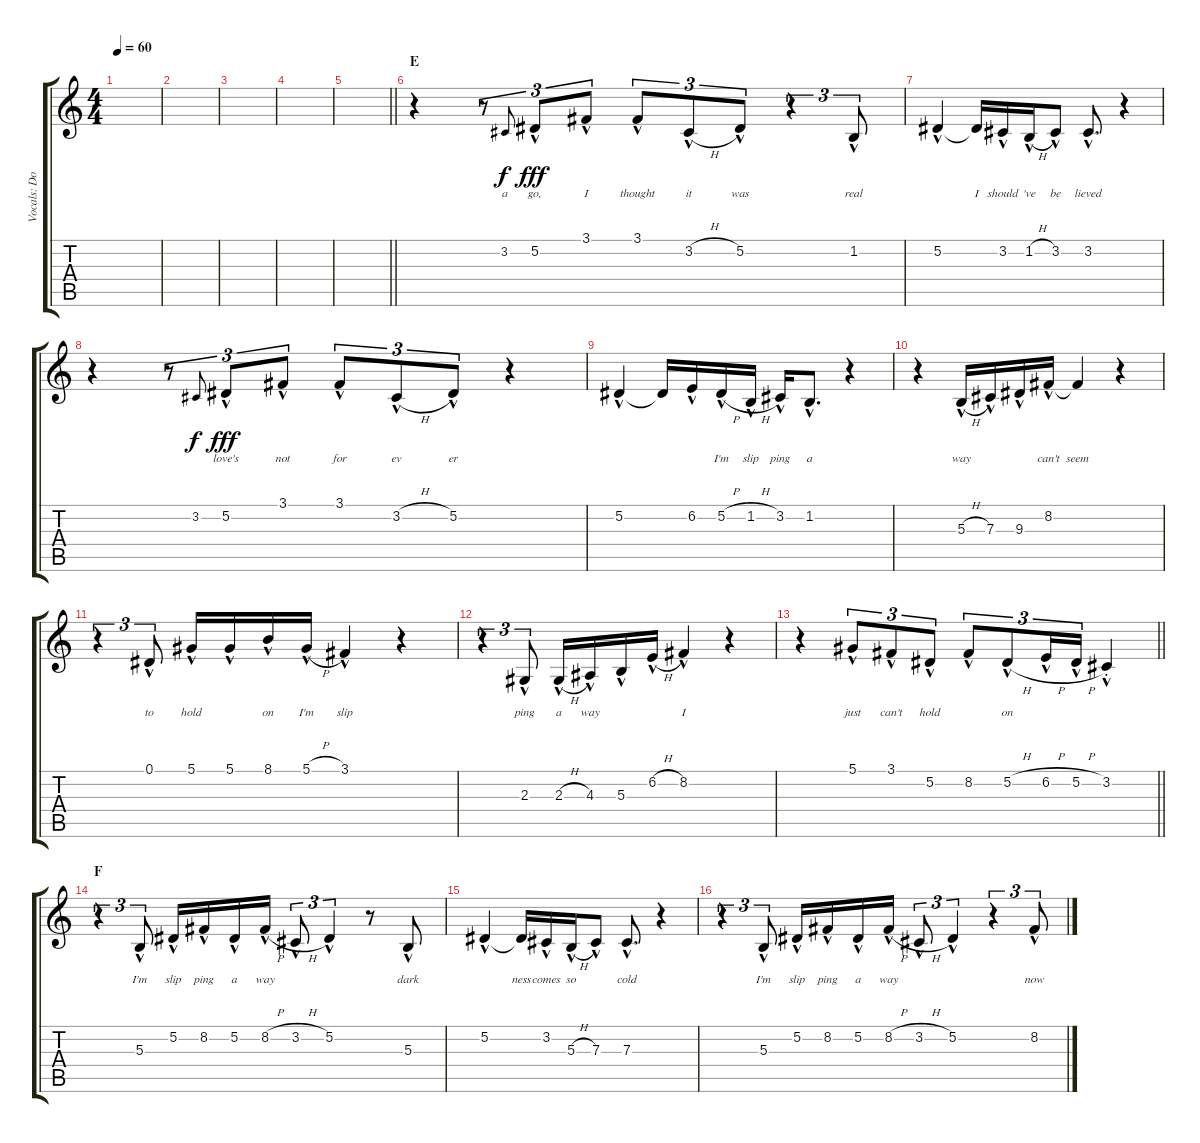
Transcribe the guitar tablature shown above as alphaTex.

\track ("Vocals: Don" "Vocals: Do") {instrument lead2sawtooth}
\staff {score tabs}
\tuning (Eb4 Bb3 Gb3 Db3 Ab2 Eb2) {hide}
\ts (4 4)
\tempo 60
\clef g2
\ks c
|
|
|
|
\barLineRight lightlight
|
\section ("" "E")
r.4 r.8{tu (3 2)} 3.2.8{lyrics (0 "a") lyrics (1 "") lyrics (2 "") lyrics (3 "") lyrics (4 "") gr onbeat dy f} 5.2{hac}.8{tu (3 2) lyrics (0 "go,") lyrics (1 "") lyrics (2 "") lyrics (3 "") lyrics (4 "") dy fff} 3.1{hac}.8{tu (3 2) lyrics (0 "I") lyrics (1 "") lyrics (2 "") lyrics (3 "") lyrics (4 "")} 3.1{hac}.8{tu (3 2) lyrics (0 "thought") lyrics (1 "") lyrics (2 "") lyrics (3 "") lyrics (4 "")} 3.2{h hac}.8{tu (3 2) lyrics (0 "it") lyrics (1 "") lyrics (2 "") lyrics (3 "") lyrics (4 "")} 5.2{hac}.8{tu (3 2) lyrics (0 "was") lyrics (1 "") lyrics (2 "") lyrics (3 "") lyrics (4 "")} r.4{tu (3 2)} 1.2{hac}.8{tu (3 2) lyrics (0 "real") lyrics (1 "") lyrics (2 "") lyrics (3 "") lyrics (4 "")} |
5.2{hac}.4{lyrics (0 "") lyrics (1 "") lyrics (2 "") lyrics (3 "") lyrics (4 "")} 5.2{t}.16{lyrics (0 "I") lyrics (1 "") lyrics (2 "") lyrics (3 "") lyrics (4 "")} 3.2{hac}.16{lyrics (0 "should") lyrics (1 "") lyrics (2 "") lyrics (3 "") lyrics (4 "")} 1.2{h hac}.16{lyrics (0 "'ve") lyrics (1 "") lyrics (2 "") lyrics (3 "") lyrics (4 "")} 3.2{hac}.8{lyrics (0 "be") lyrics (1 "") lyrics (2 "") lyrics (3 "") lyrics (4 "")} 3.2{hac}.8{d lyrics (0 "lieved") lyrics (1 "") lyrics (2 "") lyrics (3 "") lyrics (4 "")} r.4 |
r.4 r.8{tu (3 2)} 3.2.8{lyrics (0 "") lyrics (1 "") lyrics (2 "") lyrics (3 "") lyrics (4 "") gr onbeat dy f} 5.2{hac}.8{tu (3 2) lyrics (0 "love's") lyrics (1 "") lyrics (2 "") lyrics (3 "") lyrics (4 "") dy fff} 3.1{hac}.8{tu (3 2) lyrics (0 "not") lyrics (1 "") lyrics (2 "") lyrics (3 "") lyrics (4 "")} 3.1{hac}.8{tu (3 2) lyrics (0 "for") lyrics (1 "") lyrics (2 "") lyrics (3 "") lyrics (4 "")} 3.2{h hac}.8{tu (3 2) lyrics (0 "ev") lyrics (1 "") lyrics (2 "") lyrics (3 "") lyrics (4 "")} 5.2{hac}.8{tu (3 2) lyrics (0 "er") lyrics (1 "") lyrics (2 "") lyrics (3 "") lyrics (4 "")} r.4 |
5.2{hac}.4{lyrics (0 "") lyrics (1 "") lyrics (2 "") lyrics (3 "") lyrics (4 "")} 5.2{t}.16{lyrics (0 "") lyrics (1 "") lyrics (2 "") lyrics (3 "") lyrics (4 "")} 6.2{hac}.16{lyrics (0 "") lyrics (1 "") lyrics (2 "") lyrics (3 "") lyrics (4 "")} 5.2{h hac}.16{lyrics (0 "I'm") lyrics (1 "") lyrics (2 "") lyrics (3 "") lyrics (4 "")} 1.2{h hac}.16{lyrics (0 "slip") lyrics (1 "") lyrics (2 "") lyrics (3 "") lyrics (4 "")} 3.2{hac}.16{lyrics (0 "ping") lyrics (1 "") lyrics (2 "") lyrics (3 "") lyrics (4 "")} 1.2{hac}.8{d lyrics (0 "a") lyrics (1 "") lyrics (2 "") lyrics (3 "") lyrics (4 "")} r.4 |
r.4 5.3{h hac}.16{lyrics (0 "way") lyrics (1 "") lyrics (2 "") lyrics (3 "") lyrics (4 "")} 7.3{hac}.16{lyrics (0 "") lyrics (1 "") lyrics (2 "") lyrics (3 "") lyrics (4 "")} 9.3{hac}.16{lyrics (0 "") lyrics (1 "") lyrics (2 "") lyrics (3 "") lyrics (4 "")} 8.2{hac}.16{lyrics (0 "can't") lyrics (1 "") lyrics (2 "") lyrics (3 "") lyrics (4 "")} 8.2{t}.4{lyrics (0 "seem") lyrics (1 "") lyrics (2 "") lyrics (3 "") lyrics (4 "")} r.4 |
r.4{tu (3 2)} 0.1{hac}.8{tu (3 2) lyrics (0 "to") lyrics (1 "") lyrics (2 "") lyrics (3 "") lyrics (4 "")} 5.1{hac}.16{lyrics (0 "hold") lyrics (1 "") lyrics (2 "") lyrics (3 "") lyrics (4 "")} 5.1{hac}.16{lyrics (0 "") lyrics (1 "") lyrics (2 "") lyrics (3 "") lyrics (4 "")} 8.1{hac}.16{lyrics (0 "on") lyrics (1 "") lyrics (2 "") lyrics (3 "") lyrics (4 "")} 5.1{h hac}.16{lyrics (0 "I'm") lyrics (1 "") lyrics (2 "") lyrics (3 "") lyrics (4 "")} 3.1{hac}.4{lyrics (0 "slip") lyrics (1 "") lyrics (2 "") lyrics (3 "") lyrics (4 "")} r.4 |
r.4{tu (3 2)} 2.3{hac}.8{tu (3 2) lyrics (0 "ping") lyrics (1 "") lyrics (2 "") lyrics (3 "") lyrics (4 "")} 2.3{h hac}.16{lyrics (0 "a") lyrics (1 "") lyrics (2 "") lyrics (3 "") lyrics (4 "")} 4.3{hac}.16{lyrics (0 "way") lyrics (1 "") lyrics (2 "") lyrics (3 "") lyrics (4 "")} 5.3{hac}.16{lyrics (0 "") lyrics (1 "") lyrics (2 "") lyrics (3 "") lyrics (4 "")} 6.2{h hac}.16{lyrics (0 "") lyrics (1 "") lyrics (2 "") lyrics (3 "") lyrics (4 "")} 8.2{hac}.4{lyrics (0 "I") lyrics (1 "") lyrics (2 "") lyrics (3 "") lyrics (4 "")} r.4 |
\barLineRight lightlight
r.4 5.1{hac}.8{tu (3 2) lyrics (0 "just") lyrics (1 "") lyrics (2 "") lyrics (3 "") lyrics (4 "")} 3.1{hac}.8{tu (3 2) lyrics (0 "can't") lyrics (1 "") lyrics (2 "") lyrics (3 "") lyrics (4 "")} 5.2{hac}.8{tu (3 2) lyrics (0 "hold") lyrics (1 "") lyrics (2 "") lyrics (3 "") lyrics (4 "")} 8.2{hac}.8{tu (3 2) lyrics (0 "") lyrics (1 "") lyrics (2 "") lyrics (3 "") lyrics (4 "")} 5.2{h hac}.8{tu (3 2) lyrics (0 "on") lyrics (1 "") lyrics (2 "") lyrics (3 "") lyrics (4 "")} 6.2{h hac}.16{tu (3 2) lyrics (0 "") lyrics (1 "") lyrics (2 "") lyrics (3 "") lyrics (4 "")} 5.2{h hac}.16{tu (3 2) lyrics (0 "") lyrics (1 "") lyrics (2 "") lyrics (3 "") lyrics (4 "")} 3.2{hac st}.4{lyrics (0 "") lyrics (1 "") lyrics (2 "") lyrics (3 "") lyrics (4 "")} |
\section ("" "F")
r.4{tu (3 2)} 5.3{hac}.8{tu (3 2) lyrics (0 "I'm") lyrics (1 "") lyrics (2 "") lyrics (3 "") lyrics (4 "")} 5.2{hac}.16{lyrics (0 "slip") lyrics (1 "") lyrics (2 "") lyrics (3 "") lyrics (4 "")} 8.2{hac}.16{lyrics (0 "ping") lyrics (1 "") lyrics (2 "") lyrics (3 "") lyrics (4 "")} 5.2{hac}.16{lyrics (0 "a") lyrics (1 "") lyrics (2 "") lyrics (3 "") lyrics (4 "")} 8.2{h hac}.16{lyrics (0 "way") lyrics (1 "") lyrics (2 "") lyrics (3 "") lyrics (4 "")} 3.2{h hac}.8{tu (3 2) lyrics (0 "") lyrics (1 "") lyrics (2 "") lyrics (3 "") lyrics (4 "")} 5.2{hac}.4{tu (3 2) lyrics (0 "") lyrics (1 "") lyrics (2 "") lyrics (3 "") lyrics (4 "")} r.8 5.3{hac}.8{lyrics (0 "dark") lyrics (1 "") lyrics (2 "") lyrics (3 "") lyrics (4 "")} |
5.2{hac}.4{lyrics (0 "") lyrics (1 "") lyrics (2 "") lyrics (3 "") lyrics (4 "")} 5.2{t}.16{lyrics (0 "ness") lyrics (1 "") lyrics (2 "") lyrics (3 "") lyrics (4 "")} 3.2{hac}.16{lyrics (0 "comes") lyrics (1 "") lyrics (2 "") lyrics (3 "") lyrics (4 "")} 5.3{h hac}.16{lyrics (0 "so") lyrics (1 "") lyrics (2 "") lyrics (3 "") lyrics (4 "")} 7.3{hac}.8{lyrics (0 "") lyrics (1 "") lyrics (2 "") lyrics (3 "") lyrics (4 "")} 7.3{hac}.8{d lyrics (0 "cold") lyrics (1 "") lyrics (2 "") lyrics (3 "") lyrics (4 "")} r.4 |
r.4{tu (3 2)} 5.3{hac}.8{tu (3 2) lyrics (0 "I'm") lyrics (1 "") lyrics (2 "") lyrics (3 "") lyrics (4 "")} 5.2{hac}.16{lyrics (0 "slip") lyrics (1 "") lyrics (2 "") lyrics (3 "") lyrics (4 "")} 8.2{hac}.16{lyrics (0 "ping") lyrics (1 "") lyrics (2 "") lyrics (3 "") lyrics (4 "")} 5.2{hac}.16{lyrics (0 "a") lyrics (1 "") lyrics (2 "") lyrics (3 "") lyrics (4 "")} 8.2{h hac}.16{lyrics (0 "way") lyrics (1 "") lyrics (2 "") lyrics (3 "") lyrics (4 "")} 3.2{h hac}.8{tu (3 2) lyrics (0 "") lyrics (1 "") lyrics (2 "") lyrics (3 "") lyrics (4 "")} 5.2{hac}.4{tu (3 2) lyrics (0 "") lyrics (1 "") lyrics (2 "") lyrics (3 "") lyrics (4 "")} r.4{tu (3 2)} 8.2{hac}.8{tu (3 2) lyrics (0 "now") lyrics (1 "") lyrics (2 "") lyrics (3 "") lyrics (4 "")}
